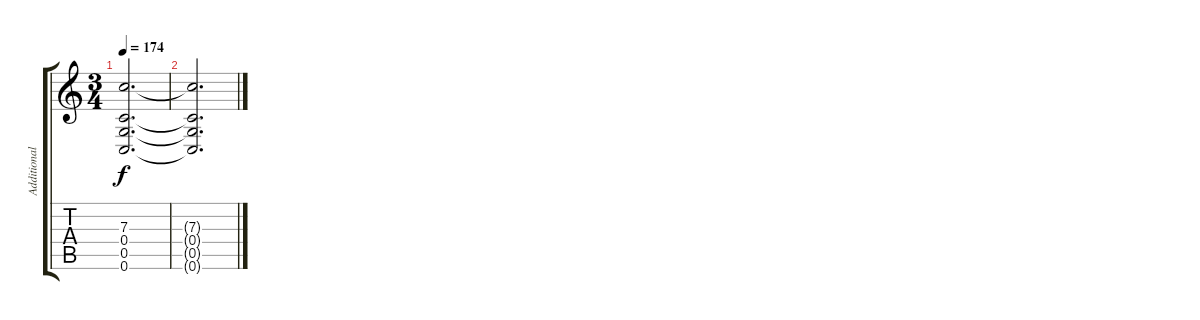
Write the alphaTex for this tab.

\track ("Additional Guitar" "Additional") {instrument distortionguitar}
\staff {score tabs}
\tuning (D4 A3 F3 C3 G2 C2) {hide}
\ts (3 4)
\tempo 174
\clef g2
\ks c
(7.3{t} 0.4{t} 0.5{t} 0.6{t}).2{d dy f} |
(7.3{t} 0.4{t} 0.5{t} 0.6{t}).2{d}
